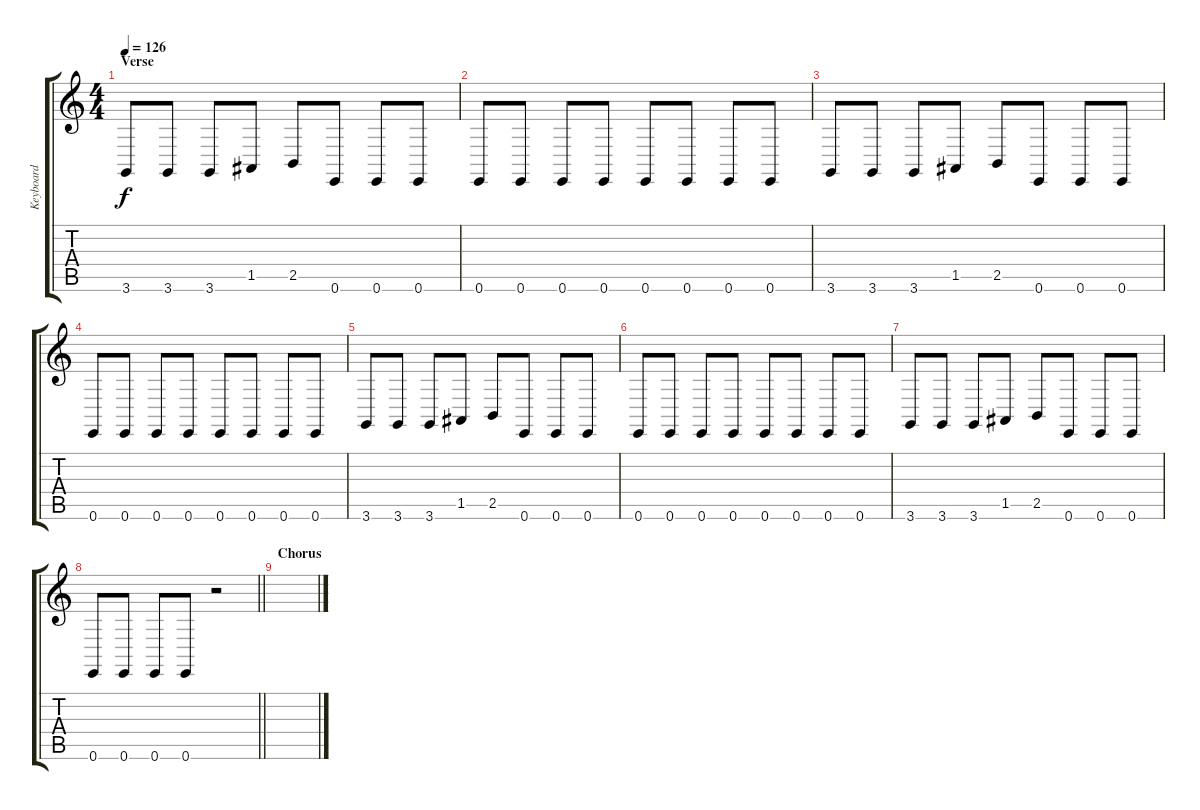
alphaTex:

\track ("Keyboard" "Keyboard") {instrument lead8bassandlead}
\staff {score tabs}
\tuning (E4 B3 G3 D3 A2 E2) {hide}
\ts (4 4)
\section ("" "Verse")
\tempo 126
\clef g2
\ks c
3.6.8{dy f} 3.6.8 3.6.8 1.5.8 2.5.8 0.6.8 0.6.8 0.6.8 |
0.6.8 0.6.8 0.6.8 0.6.8 0.6.8 0.6.8 0.6.8 0.6.8 |
3.6.8 3.6.8 3.6.8 1.5.8 2.5.8 0.6.8 0.6.8 0.6.8 |
0.6.8 0.6.8 0.6.8 0.6.8 0.6.8 0.6.8 0.6.8 0.6.8 |
3.6.8 3.6.8 3.6.8 1.5.8 2.5.8 0.6.8 0.6.8 0.6.8 |
0.6.8 0.6.8 0.6.8 0.6.8 0.6.8 0.6.8 0.6.8 0.6.8 |
3.6.8 3.6.8 3.6.8 1.5.8 2.5.8 0.6.8 0.6.8 0.6.8 |
\barLineRight lightlight
0.6.8{volume 0} 0.6.8 0.6.8 0.6.8 r.2 |
\section ("" "Chorus")
